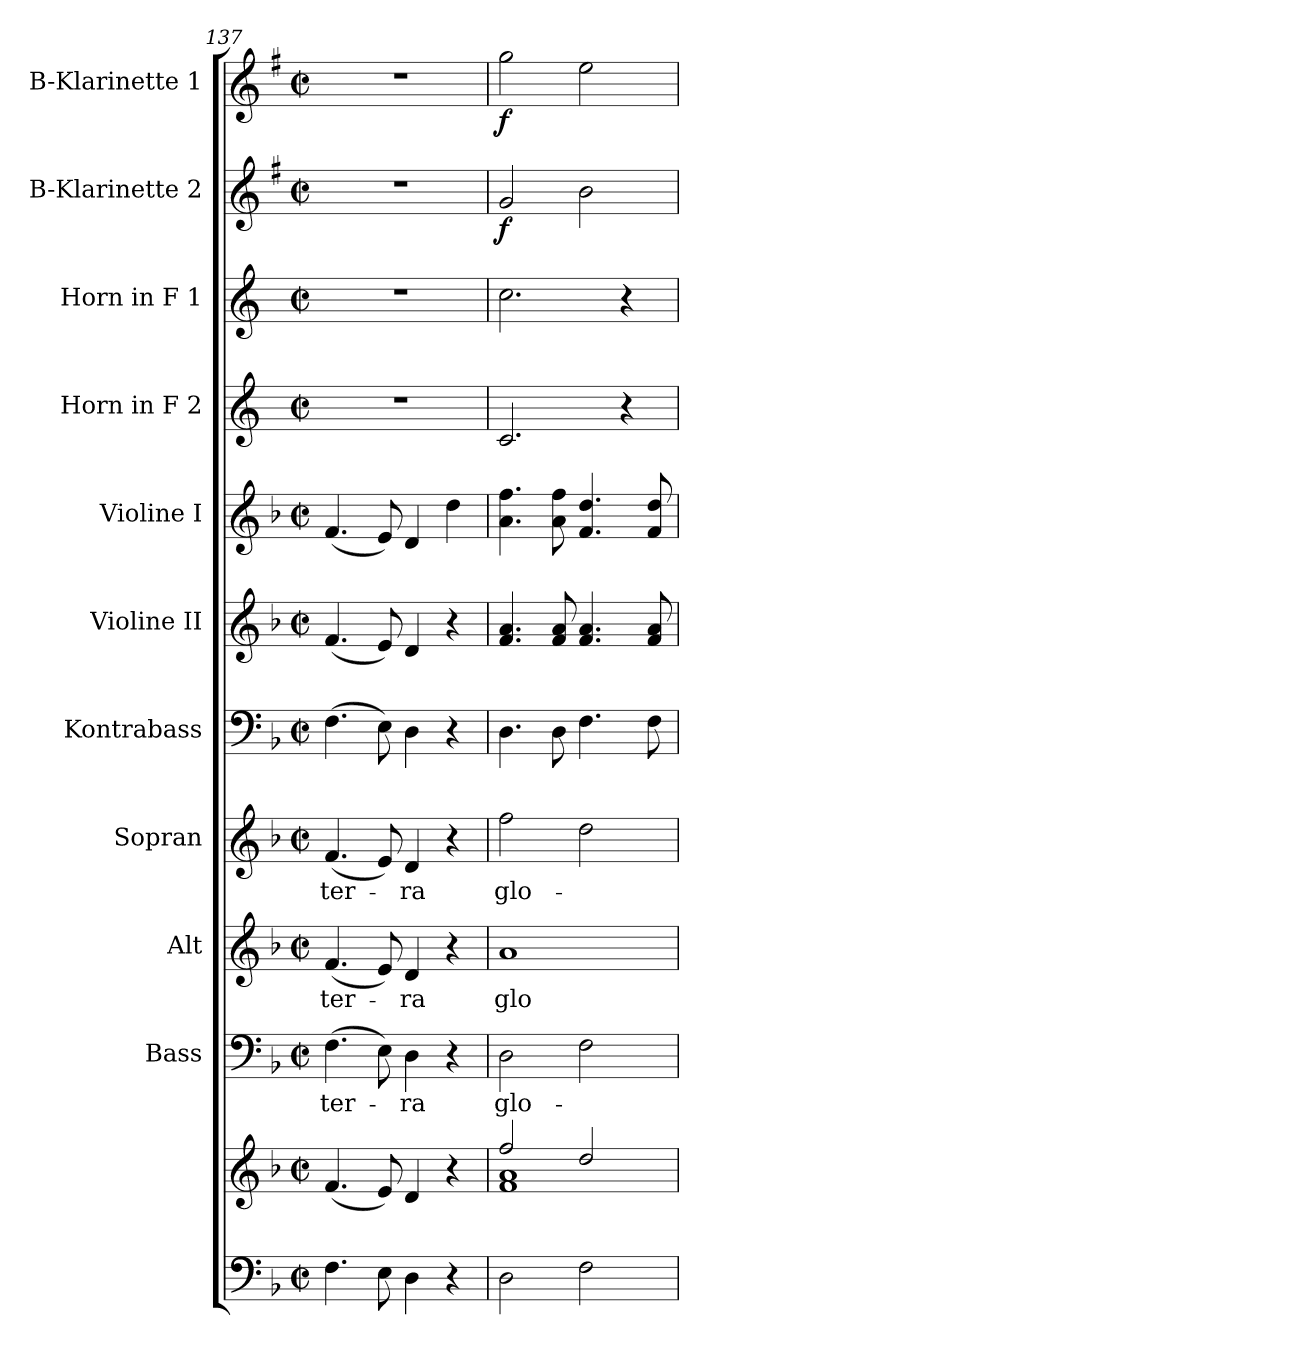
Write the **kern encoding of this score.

**kern	**kern	**kern	**text	**kern	**text	**kern	**text	**kern	**kern	**kern	**kern	**kern	**kern	**dynam	**kern	**dynam
*part11	*part11	*part10	*part10	*part9	*part9	*part8	*part8	*part7	*part6	*part5	*part4	*part3	*part2	*part2	*part1	*part1
*staff12	*staff11	*staff10	*staff10	*staff9	*staff9	*staff8	*staff8	*staff7	*staff6	*staff5	*staff4	*staff3	*staff2	*staff2	*staff1	*staff1
*	*	*I"Bass	*	*I"Alt	*	*I"Sopran	*	*I"Kontrabass	*I"Violine II	*I"Violine I	*I"Horn in F 2	*I"Horn in F 1	*I"B-Klarinette 2	*	*I"B-Klarinette 1	*
*	*	*I'B.	*	*I'A.	*	*I'S.	*	*I'Kb.	*I'Vl. II	*I'Vl. I	*	*	*I'B Kl. 2	*	*I'B Kl. 1	*
*clefF4	*clefG2	*clefF4	*	*clefG2	*	*clefG2	*	*clefF4	*clefG2	*clefG2	*clefG2	*clefG2	*clefG2	*	*clefG2	*
*	*	*	*	*	*	*	*	*ITrd7c12	*	*	*ITrd4c7	*ITrd4c7	*ITrd1c2	*	*ITrd1c2	*
*k[b-]	*k[b-]	*k[b-]	*	*k[b-]	*	*k[b-]	*	*k[b-]	*k[b-]	*k[b-]	*k[b-]	*k[b-]	*k[b-]	*	*k[b-]	*
*F:	*F:	*F:	*	*F:	*	*F:	*	*F:	*F:	*F:	*F:	*F:	*F:	*	*F:	*
*M2/2	*M2/2	*M2/2	*	*M2/2	*	*M2/2	*	*M2/2	*M2/2	*M2/2	*M2/2	*M2/2	*M2/2	*	*M2/2	*
*met(c|)	*met(c|)	*met(c|)	*	*met(c|)	*	*met(c|)	*	*met(c|)	*met(c|)	*met(c|)	*met(c|)	*met(c|)	*met(c|)	*	*met(c|)	*
=137	=137	=137	=137	=137	=137	=137	=137	=137	=137	=137	=137	=137	=137	=137	=137	=137
!	!	!	!LO:LY:b	!	!LO:LY:b	!	!LO:LY:b	!	!	!	!	!	!	!	!	!
4.F\	(<4.f/	(>4.F\	ter-	(<4.f/	ter-	(<4.f/	ter-	(>4.FF\	(<4.f/	(<4.f/	1r	1r	1r	.	1r	.
8E\	8e/)	8E\)	.	8e/)	.	8e/)	.	8EE\)	8e/)	8e/)	.	.	.	.	.	.
!	!	!	!LO:LY:b	!	!LO:LY:b	!	!LO:LY:b	!	!	!	!	!	!	!	!	!
4D\	4d/	4D\	-ra	4d/	-ra	4d/	-ra	4DD\	4d/	4d/	.	.	.	.	.	.
4r	4r	4r	.	4r	.	4r	.	4r	4r	4dd\	.	.	.	.	.	.
=138	=138	=138	=138	=138	=138	=138	=138	=138	=138	=138	=138	=138	=138	=138	=138	=138
*	*^	*	*	*	*	*	*	*	*	*	*	*	*	*	*	*
!	!	!	!	!LO:LY:b	!	!LO:LY:b	!	!LO:LY:b	!	!	!	!	!	!	!LO:DY:b	!	!LO:DY:b
2D\	2ff/	1f 1a	2D\	glo-	1a	glo-	2ff\	glo-	4.DD\	4.f/ 4.a/	4.a\ 4.ff\	2.F/	2.f\	2f/	f	2ff\	f
.	.	.	.	.	.	.	.	.	8DD\	8f/ 8a/	8a\ 8ff\	.	.	.	.	.	.
2F\	2dd/	.	2F\	.	.	.	2dd\	.	4.FF\	4.f/ 4.a/	4.f/ 4.dd/	.	.	2a\	.	2dd\	.
.	.	.	.	.	.	.	.	.	.	.	.	4r	4r	.	.	.	.
.	.	.	.	.	.	.	.	.	8FF\	8f/ 8a/	8f/ 8dd/	.	.	.	.	.	.
*	*v	*v	*	*	*	*	*	*	*	*	*	*	*	*	*	*	*
=	=	=	=	=	=	=	=	=	=	=	=	=	=	=	=	=
*-	*-	*-	*-	*-	*-	*-	*-	*-	*-	*-	*-	*-	*-	*-	*-	*-
